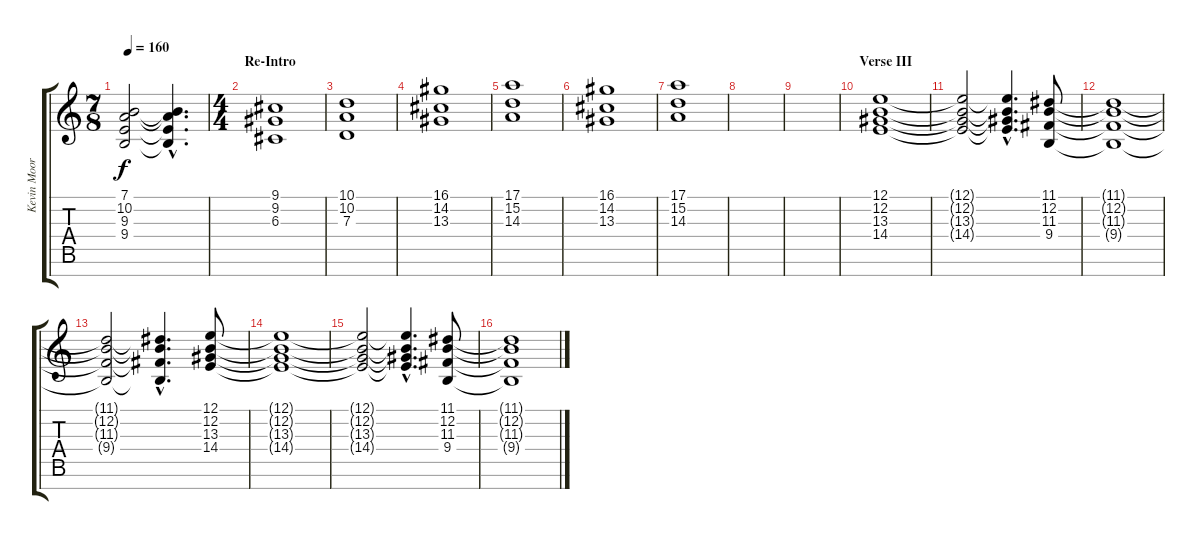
\track ("Kevin Moore Backround Keyboard" "Kevin Moor") {instrument stringensemble1}
\staff {score tabs}
\tuning (E4 B3 G3 D3 A2 E2 B1) {hide}
\ts (7 8)
\tempo 160
\clef g2
\ks c
(7.1{t} 10.2{t} 9.3{t} 9.4{t}).2{dy f} (7.1{hac t} 10.2{hac t} 9.3{hac t} 9.4{hac t}).4{d} |
\ts (4 4)
\section ("" "Re-Intro")
(9.1 9.2 6.3).1 |
(10.1 10.2 7.3).1 |
(16.1 14.2 13.3).1 |
(17.1 15.2 14.3).1 |
(16.1 14.2 13.3).1 |
(17.1 15.2 14.3).1 |
|
|
\section ("" "Verse III")
(12.1 12.2 13.3 14.4).1 |
(12.1{t} 12.2{t} 13.3{t} 14.4{t}).2 (12.1{hac t} 12.2{hac t} 13.3{hac t} 14.4{hac t}).4{d} (11.1 12.2 11.3 9.4).8 |
(11.1{t} 12.2{t} 11.3{t} 9.4{t}).1 |
(11.1{t} 12.2{t} 11.3{t} 9.4{t}).2 (11.1{hac t} 12.2{hac t} 11.3{hac t} 9.4{hac t}).4{d} (12.1 12.2 13.3 14.4).8 |
(12.1{t} 12.2{t} 13.3{t} 14.4{t}).1 |
(12.1{t} 12.2{t} 13.3{t} 14.4{t}).2 (12.1{hac t} 12.2{hac t} 13.3{hac t} 14.4{hac t}).4{d} (11.1 12.2 11.3 9.4).8 |
(11.1{t} 12.2{t} 11.3{t} 9.4{t}).1
